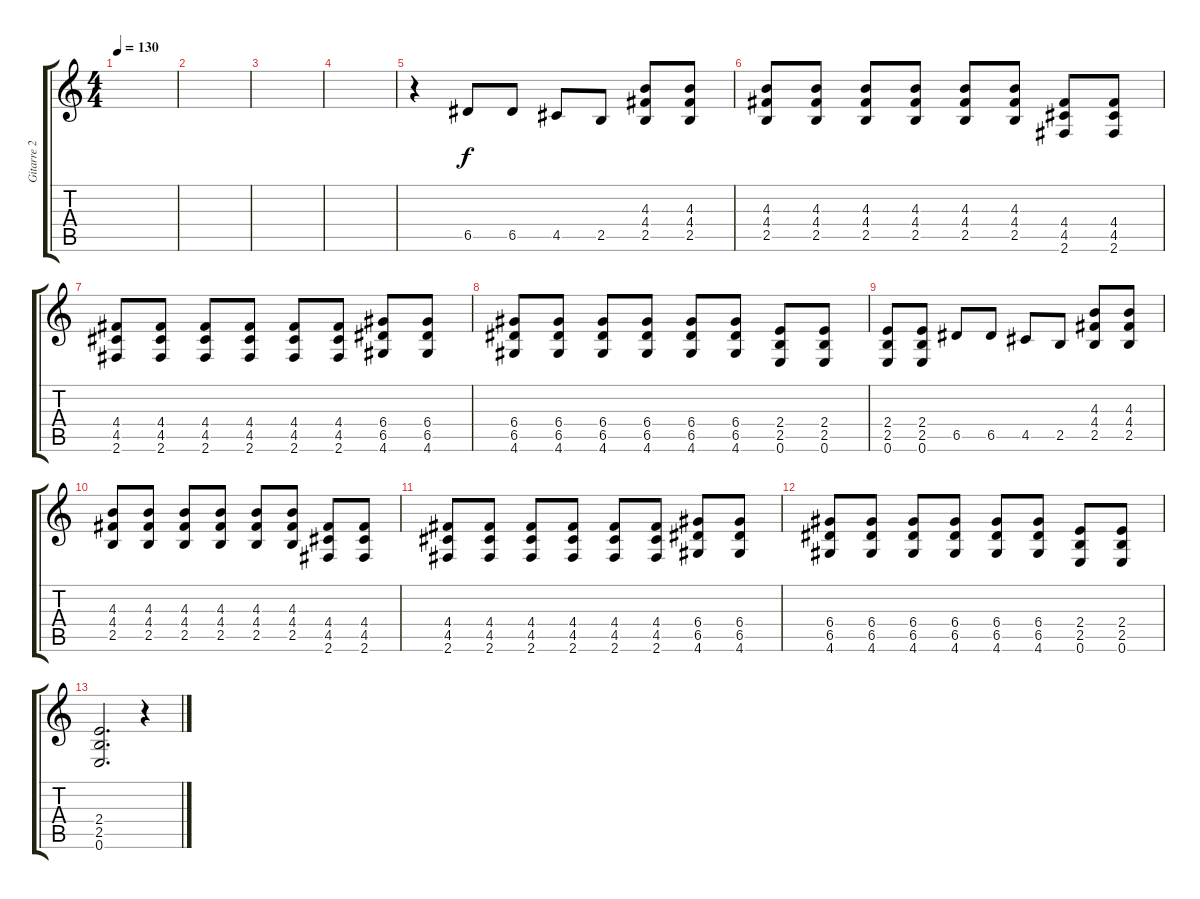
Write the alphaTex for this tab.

\track ("Gitarre 2" "Gitarre 2") {instrument distortionguitar}
\staff {score tabs}
\tuning (E4 B3 G3 D3 A2 E2) {hide}
\ts (4 4)
\tempo 130
\clef g2
\ks c
|
|
|
|
r.4 6.5.8 6.5.8 4.5.8 2.5.8 (4.3 4.4 2.5).8 (4.3 4.4 2.5).8 |
(4.3 4.4 2.5).8 (4.3 4.4 2.5).8 (4.3 4.4 2.5).8 (4.3 4.4 2.5).8 (4.3 4.4 2.5).8 (4.3 4.4 2.5).8 (4.4 4.5 2.6).8 (4.4 4.5 2.6).8 |
(4.4 4.5 2.6).8 (4.4 4.5 2.6).8 (4.4 4.5 2.6).8 (4.4 4.5 2.6).8 (4.4 4.5 2.6).8 (4.4 4.5 2.6).8 (6.4 6.5 4.6).8 (6.4 6.5 4.6).8 |
(6.4 6.5 4.6).8 (6.4 6.5 4.6).8 (6.4 6.5 4.6).8 (6.4 6.5 4.6).8 (6.4 6.5 4.6).8 (6.4 6.5 4.6).8 (2.4 2.5 0.6).8 (2.4 2.5 0.6).8 |
(2.4 2.5 0.6).8 (2.4 2.5 0.6).8 6.5.8 6.5.8 4.5.8 2.5.8 (4.3 4.4 2.5).8 (4.3 4.4 2.5).8 |
(4.3 4.4 2.5).8 (4.3 4.4 2.5).8 (4.3 4.4 2.5).8 (4.3 4.4 2.5).8 (4.3 4.4 2.5).8 (4.3 4.4 2.5).8 (4.4 4.5 2.6).8 (4.4 4.5 2.6).8 |
(4.4 4.5 2.6).8 (4.4 4.5 2.6).8 (4.4 4.5 2.6).8 (4.4 4.5 2.6).8 (4.4 4.5 2.6).8 (4.4 4.5 2.6).8 (6.4 6.5 4.6).8 (6.4 6.5 4.6).8 |
(6.4 6.5 4.6).8 (6.4 6.5 4.6).8 (6.4 6.5 4.6).8 (6.4 6.5 4.6).8 (6.4 6.5 4.6).8 (6.4 6.5 4.6).8 (2.4 2.5 0.6).8 (2.4 2.5 0.6).8 |
(2.4 2.5 0.6).2{d} r.4
